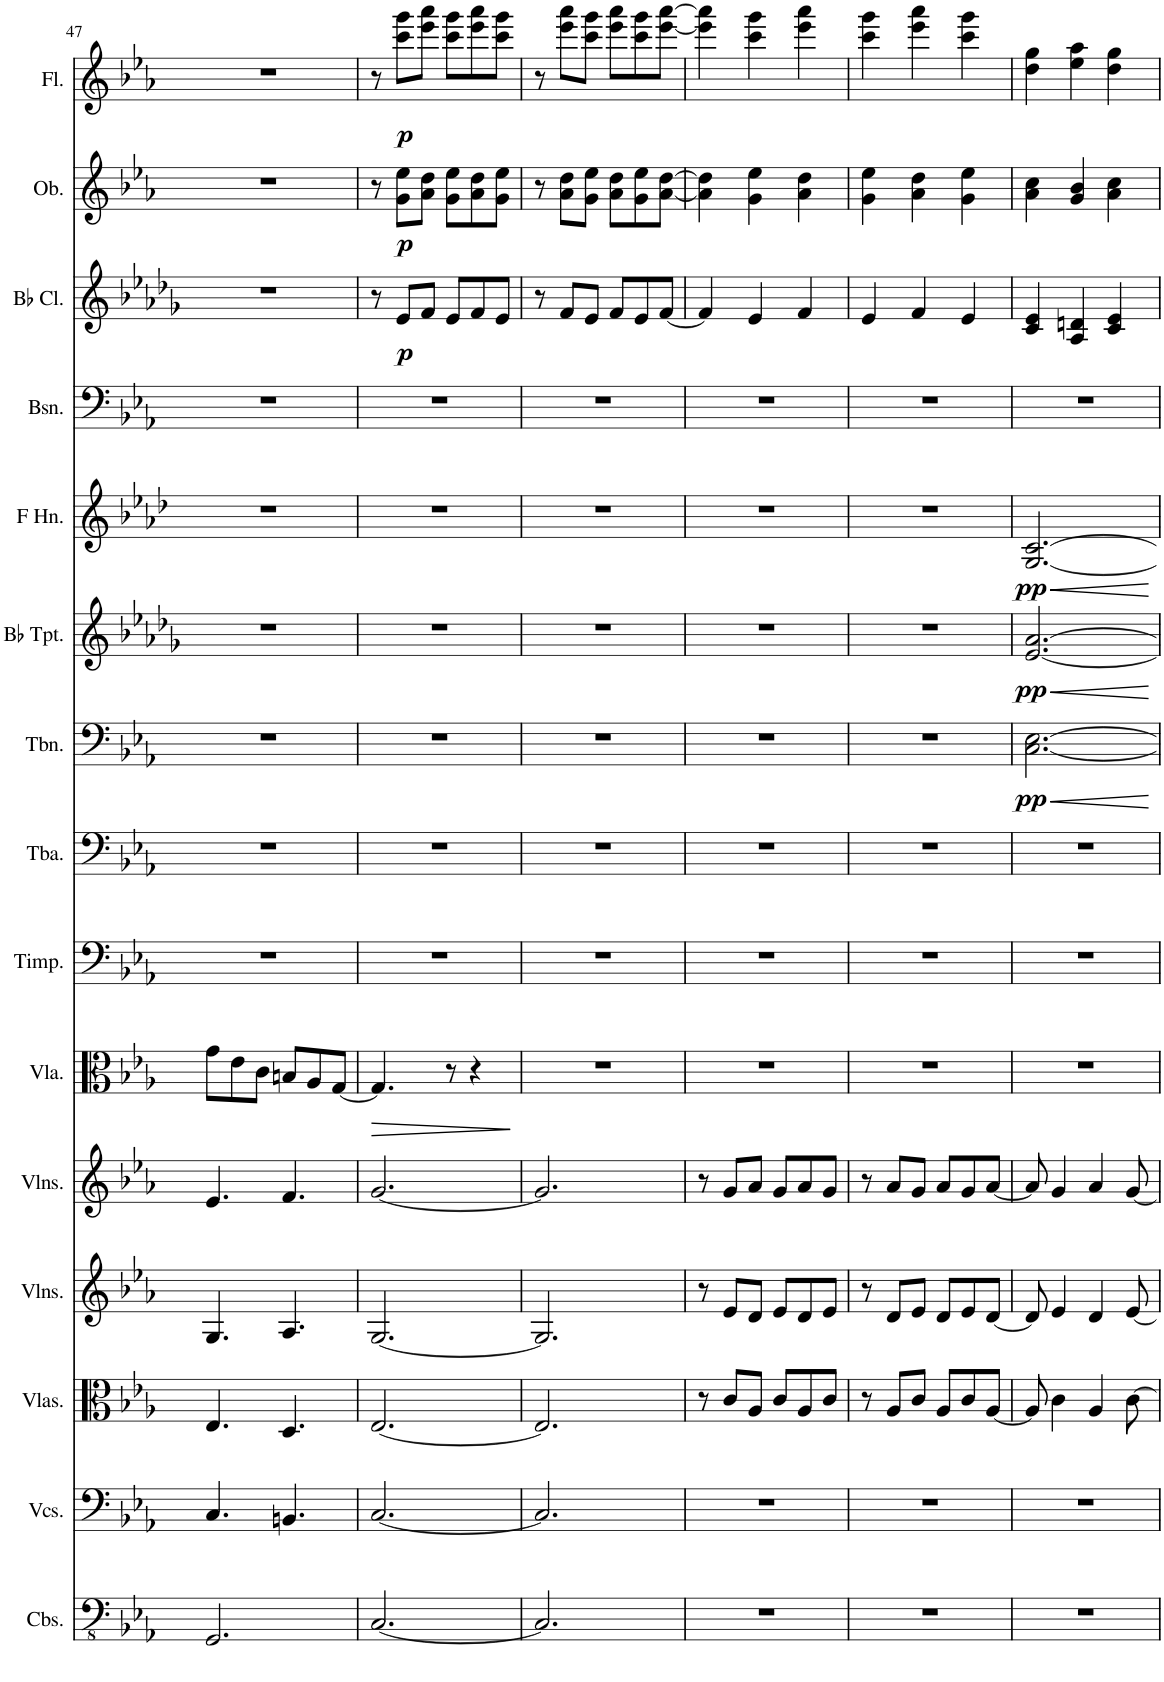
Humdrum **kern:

**kern	**kern	**kern	**kern	**kern	**kern	**dynam	**kern	**kern	**kern	**dynam	**kern	**dynam	**kern	**dynam	**kern	**kern	**dynam	**kern	**dynam	**kern	**dynam
*part15	*part14	*part13	*part12	*part11	*part10	*part10	*part9	*part8	*part7	*part7	*part6	*part6	*part5	*part5	*part4	*part3	*part3	*part2	*part2	*part1	*part1
*staff15	*staff14	*staff13	*staff12	*staff11	*staff10	*staff10	*staff9	*staff8	*staff7	*staff7	*staff6	*staff6	*staff5	*staff5	*staff4	*staff3	*staff3	*staff2	*staff2	*staff1	*staff1
*I"Contrabasses	*I"Violoncellos	*I"Violas	*I"Violins	*I"Violins	*I"Viola	*	*I"Timpani	*I"Tuba	*I"Trombone	*	*I"Bb Trumpet	*	*I"Horn in F	*	*I"Bassoon	*I"Bb Clarinet	*	*I"Oboe	*	*I"Flute	*
*I'Cbs.	*I'Vcs.	*I'Vlas.	*I'Vlns.	*I'Vlns.	*I'Vla.	*	*I'Timp.	*I'Tba.	*I'Tbn.	*	*I'Bb Tpt.	*	*	*	*I'Bsn.	*I'Bb Cl.	*	*I'Ob.	*	*I'Fl.	*
!!LO:PB:g=z
*clefFv4	*clefF4	*clefC3	*clefG2	*clefG2	*clefC3	*	*clefF4	*clefF4	*clefF4	*	*clefG2	*	*clefG2	*	*clefF4	*clefG2	*	*clefG2	*	*clefG2	*
*	*	*	*	*	*	*	*	*	*	*	*ITrd1c2	*	*ITrd4c7	*	*	*ITrd1c2	*	*	*	*	*
*k[b-e-a-]	*k[b-e-a-]	*k[b-e-a-]	*k[b-e-a-]	*k[b-e-a-]	*k[b-e-a-]	*	*k[b-e-a-]	*k[b-e-a-]	*k[b-e-a-]	*	*k[b-e-a-d-g-]	*	*k[b-e-a-d-]	*	*k[b-e-a-]	*k[b-e-a-d-g-]	*	*k[b-e-a-]	*	*k[b-e-a-]	*
*M6/8	*M6/8	*M6/8	*M6/8	*M6/8	*M6/8	*	*M6/8	*M6/8	*M6/8	*	*M6/8	*	*M6/8	*	*M6/8	*M6/8	*	*M6/8	*	*M6/8	*
=47	=47	=47	=47	=47	=47	=47	=47	=47	=47	=47	=47	=47	=47	=47	=47	=47	=47	=47	=47	=47	=47
2.GGG/	4.C/	4.E-/	4.G/	4.e-/	8g\L	.	2.r	2.r	2.r	.	2.r	.	2.r	.	2.r	2.r	.	2.r	.	2.r	.
.	.	.	.	.	8e-\	.	.	.	.	.	.	.	.	.	.	.	.	.	.	.	.
.	.	.	.	.	8c\J	.	.	.	.	.	.	.	.	.	.	.	.	.	.	.	.
.	4.BBn/	4.D/	4.A-/	4.f/	8Bn/L	.	.	.	.	.	.	.	.	.	.	.	.	.	.	.	.
.	.	.	.	.	8A-/	.	.	.	.	.	.	.	.	.	.	.	.	.	.	.	.
.	.	.	.	.	[8G/J	.	.	.	.	.	.	.	.	.	.	.	.	.	.	.	.
=48	=48	=48	=48	=48	=48	=48	=48	=48	=48	=48	=48	=48	=48	=48	=48	=48	=48	=48	=48	=48	=48
!	!	!	!	!	!	!LO:HP:b	!	!	!	!	!	!	!	!	!	!	!	!	!	!	!
[2.CC/	[2.C/	[2.E-/	[2.G/	[2.g/	4.G/]	>	2.r	2.r	2.r	.	2.r	.	2.r	.	2.r	8r	.	8r	.	8r	.
!	!	!	!	!	!	!	!	!	!	!	!	!	!	!	!	!	!LO:DY:b	!	!LO:DY:b	!	!LO:DY:b
.	.	.	.	.	.	.	.	.	.	.	.	.	.	.	.	8e-/L	p	8g\ 8ee-\L	p	8ccc\ 8ggg\L	p
.	.	.	.	.	.	.	.	.	.	.	.	.	.	.	.	8f/J	.	8a-\ 8dd\J	.	8eee-\ 8aaa-\J	.
.	.	.	.	.	8r	.	.	.	.	.	.	.	.	.	.	8e-/L	.	8g\ 8ee-\L	.	8ccc\ 8ggg\L	.
.	.	.	.	.	4r	.	.	.	.	.	.	.	.	.	.	8f/	.	8a-\ 8dd\	.	8eee-\ 8aaa-\	.
.	.	.	.	.	.	.	.	.	.	.	.	.	.	.	.	8e-/J	.	8g\ 8ee-\J	.	8ccc\ 8ggg\J	.
.	.	.	.	.	.	]	.	.	.	.	.	.	.	.	.	.	.	.	.	.	.
=49	=49	=49	=49	=49	=49	=49	=49	=49	=49	=49	=49	=49	=49	=49	=49	=49	=49	=49	=49	=49	=49
2.CC/]	2.C/]	2.E-/]	2.G/]	2.g/]	2.r	.	2.r	2.r	2.r	.	2.r	.	2.r	.	2.r	8r	.	8r	.	8r	.
.	.	.	.	.	.	.	.	.	.	.	.	.	.	.	.	8f/L	.	8a-\ 8dd\L	.	8eee-\ 8aaa-\L	.
.	.	.	.	.	.	.	.	.	.	.	.	.	.	.	.	8e-/J	.	8g\ 8ee-\J	.	8ccc\ 8ggg\J	.
.	.	.	.	.	.	.	.	.	.	.	.	.	.	.	.	8f/L	.	8a-\ 8dd\L	.	8eee-\ 8aaa-\L	.
.	.	.	.	.	.	.	.	.	.	.	.	.	.	.	.	8e-/	.	8g\ 8ee-\	.	8ccc\ 8ggg\	.
.	.	.	.	.	.	.	.	.	.	.	.	.	.	.	.	[8f/J	.	[8a-\ [8dd\J	.	[8eee-\ [8aaa-\J	.
=50	=50	=50	=50	=50	=50	=50	=50	=50	=50	=50	=50	=50	=50	=50	=50	=50	=50	=50	=50	=50	=50
2.r	2.r	8r	8r	8r	2.r	.	2.r	2.r	2.r	.	2.r	.	2.r	.	2.r	4f/]	.	4a-\] 4dd\]	.	4eee-\] 4aaa-\]	.
.	.	8c/L	8e-/L	8g/L	.	.	.	.	.	.	.	.	.	.	.	.	.	.	.	.	.
.	.	8A-/J	8d/J	8a-/J	.	.	.	.	.	.	.	.	.	.	.	4e-/	.	4g\ 4ee-\	.	4ccc\ 4ggg\	.
.	.	8c/L	8e-/L	8g/L	.	.	.	.	.	.	.	.	.	.	.	.	.	.	.	.	.
.	.	8A-/	8d/	8a-/	.	.	.	.	.	.	.	.	.	.	.	4f/	.	4a-\ 4dd\	.	4eee-\ 4aaa-\	.
.	.	8c/J	8e-/J	8g/J	.	.	.	.	.	.	.	.	.	.	.	.	.	.	.	.	.
=51	=51	=51	=51	=51	=51	=51	=51	=51	=51	=51	=51	=51	=51	=51	=51	=51	=51	=51	=51	=51	=51
2.r	2.r	8r	8r	8r	2.r	.	2.r	2.r	2.r	.	2.r	.	2.r	.	2.r	4e-/	.	4g\ 4ee-\	.	4ccc\ 4ggg\	.
.	.	8A-/L	8d/L	8a-/L	.	.	.	.	.	.	.	.	.	.	.	.	.	.	.	.	.
.	.	8c/J	8e-/J	8g/J	.	.	.	.	.	.	.	.	.	.	.	4f/	.	4a-\ 4dd\	.	4eee-\ 4aaa-\	.
.	.	8A-/L	8d/L	8a-/L	.	.	.	.	.	.	.	.	.	.	.	.	.	.	.	.	.
.	.	8c/	8e-/	8g/	.	.	.	.	.	.	.	.	.	.	.	4e-/	.	4g\ 4ee-\	.	4ccc\ 4ggg\	.
.	.	[8A-/J	[8d/J	[8a-/J	.	.	.	.	.	.	.	.	.	.	.	.	.	.	.	.	.
=52	=52	=52	=52	=52	=52	=52	=52	=52	=52	=52	=52	=52	=52	=52	=52	=52	=52	=52	=52	=52	=52
!	!	!	!	!	!	!	!	!	!	!LO:HP:b	!	!LO:HP:b	!	!LO:HP:b	!	!	!	!	!	!	!
!	!	!	!	!	!	!	!	!	!	!LO:DY:n=1:b	!	!LO:DY:n=1:b	!	!LO:DY:n=1:b	!	!	!	!	!	!	!
2.r	2.r	8A-/]	8d/]	8a-/]	2.r	.	2.r	2.r	[2.C\ [2.E-\	< pp	[2.e-/ [2.a-/	< pp	[2.G/ [2.c/	< pp	2.r	4c/ 4e-/	.	4a-\ 4cc\	.	4dd\ 4gg\	.
.	.	4c\	4e-/	4g/	.	.	.	.	.	.	.	.	.	.	.	.	.	.	.	.	.
.	.	.	.	.	.	.	.	.	.	.	.	.	.	.	.	4A-/ 4dn/	.	4g/ 4b-/	.	4ee-\ 4aa-\	.
.	.	4A-/	4d/	4a-/	.	.	.	.	.	.	.	.	.	.	.	.	.	.	.	.	.
.	.	.	.	.	.	.	.	.	.	.	.	.	.	.	.	4c/ 4e-/	.	4a-\ 4cc\	.	4dd\ 4gg\	.
.	.	[8c\	[8e-/	[8g/	.	.	.	.	.	.	.	.	.	.	.	.	.	.	.	.	.
.	.	.	.	.	.	.	.	.	.	[	.	[	.	[	.	.	.	.	.	.	.
=	=	=	=	=	=	=	=	=	=	=	=	=	=	=	=	=	=	=	=	=	=
*-	*-	*-	*-	*-	*-	*-	*-	*-	*-	*-	*-	*-	*-	*-	*-	*-	*-	*-	*-	*-	*-
